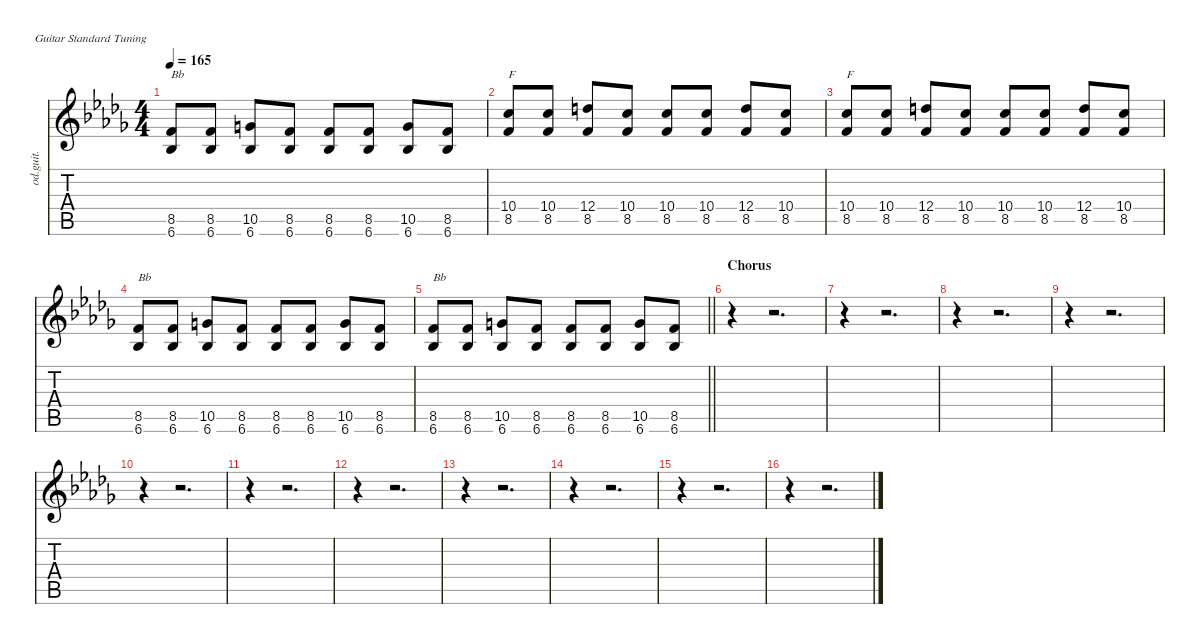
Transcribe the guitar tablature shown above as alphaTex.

\defaultSystemsLayout 4
\hideDynamics
\bracketExtendMode nobrackets
\otherSystemsTrackNameOrientation horizontal
\track ("Track 3" "od.guit.") {mute instrument overdrivenguitar}
\staff {score tabs}
\tuning (E4 B3 G3 D3 A2 E2)
\ts (4 4)
\tempo 165
\clef g2
\ks bbminor
(8.5{acc forcenatural} 6.6{acc b}).8{txt "Bb" dy f beam Up} (8.5{acc forcenatural} 6.6{acc b}).8{beam Up} (10.5{acc forcenatural} 6.6{acc b}).8{beam Up} (8.5{acc forcenatural} 6.6{acc b}).8{beam Up} (8.5{acc forcenatural} 6.6{acc b}).8{beam Up} (8.5{acc forcenatural} 6.6{acc b}).8{beam Up} (10.5{acc forcenatural} 6.6{acc b}).8{beam Up} (8.5{acc forcenatural} 6.6{acc b}).8{beam Up} |
(10.4{acc forcenatural} 8.5{acc forcenatural}).8{txt "F" beam Up} (10.4{acc forcenatural} 8.5{acc forcenatural}).8{beam Up} (12.4{acc forcenatural} 8.5{acc forcenatural}).8{beam Up} (10.4{acc forcenatural} 8.5{acc forcenatural}).8{beam Up} (10.4{acc forcenatural} 8.5{acc forcenatural}).8{beam Up} (10.4{acc forcenatural} 8.5{acc forcenatural}).8{beam Up} (12.4{acc forcenatural} 8.5{acc forcenatural}).8{beam Up} (10.4{acc forcenatural} 8.5{acc forcenatural}).8{beam Up} |
(10.4{acc forcenatural} 8.5{acc forcenatural}).8{txt "F" beam Up} (10.4{acc forcenatural} 8.5{acc forcenatural}).8{beam Up} (12.4{acc forcenatural} 8.5{acc forcenatural}).8{beam Up} (10.4{acc forcenatural} 8.5{acc forcenatural}).8{beam Up} (10.4{acc forcenatural} 8.5{acc forcenatural}).8{beam Up} (10.4{acc forcenatural} 8.5{acc forcenatural}).8{beam Up} (12.4{acc forcenatural} 8.5{acc forcenatural}).8{beam Up} (10.4{acc forcenatural} 8.5{acc forcenatural}).8{beam Up} |
(8.5{acc forcenatural} 6.6{acc b}).8{txt "Bb" beam Up} (8.5{acc forcenatural} 6.6{acc b}).8{beam Up} (10.5{acc forcenatural} 6.6{acc b}).8{beam Up} (8.5{acc forcenatural} 6.6{acc b}).8{beam Up} (8.5{acc forcenatural} 6.6{acc b}).8{beam Up} (8.5{acc forcenatural} 6.6{acc b}).8{beam Up} (10.5{acc forcenatural} 6.6{acc b}).8{beam Up} (8.5{acc forcenatural} 6.6{acc b}).8{beam Up} |
\barLineRight lightlight
(8.5{acc forcenatural} 6.6{acc b}).8{txt "Bb" beam Up} (8.5{acc forcenatural} 6.6{acc b}).8{beam Up} (10.5{acc forcenatural} 6.6{acc b}).8{beam Up} (8.5{acc forcenatural} 6.6{acc b}).8{beam Up} (8.5{acc forcenatural} 6.6{acc b}).8{beam Up} (8.5{acc forcenatural} 6.6{acc b}).8{beam Up} (10.5{acc forcenatural} 6.6{acc b}).8{beam Up} (8.5{acc forcenatural} 6.6{acc b}).8{beam Up} |
\section ("" "Chorus")
r.4{beam Down} r.2{d beam Down} |
r.4{beam Down} r.2{d beam Down} |
r.4{beam Down} r.2{d beam Down} |
r.4{beam Down} r.2{d beam Down} |
r.4{beam Down} r.2{d beam Down} |
r.4{beam Down} r.2{d beam Down} |
r.4{beam Down} r.2{d beam Down} |
r.4{beam Down} r.2{d beam Down} |
r.4{beam Down} r.2{d beam Down} |
r.4{beam Down} r.2{d beam Down} |
r.4{beam Down} r.2{d beam Down}
